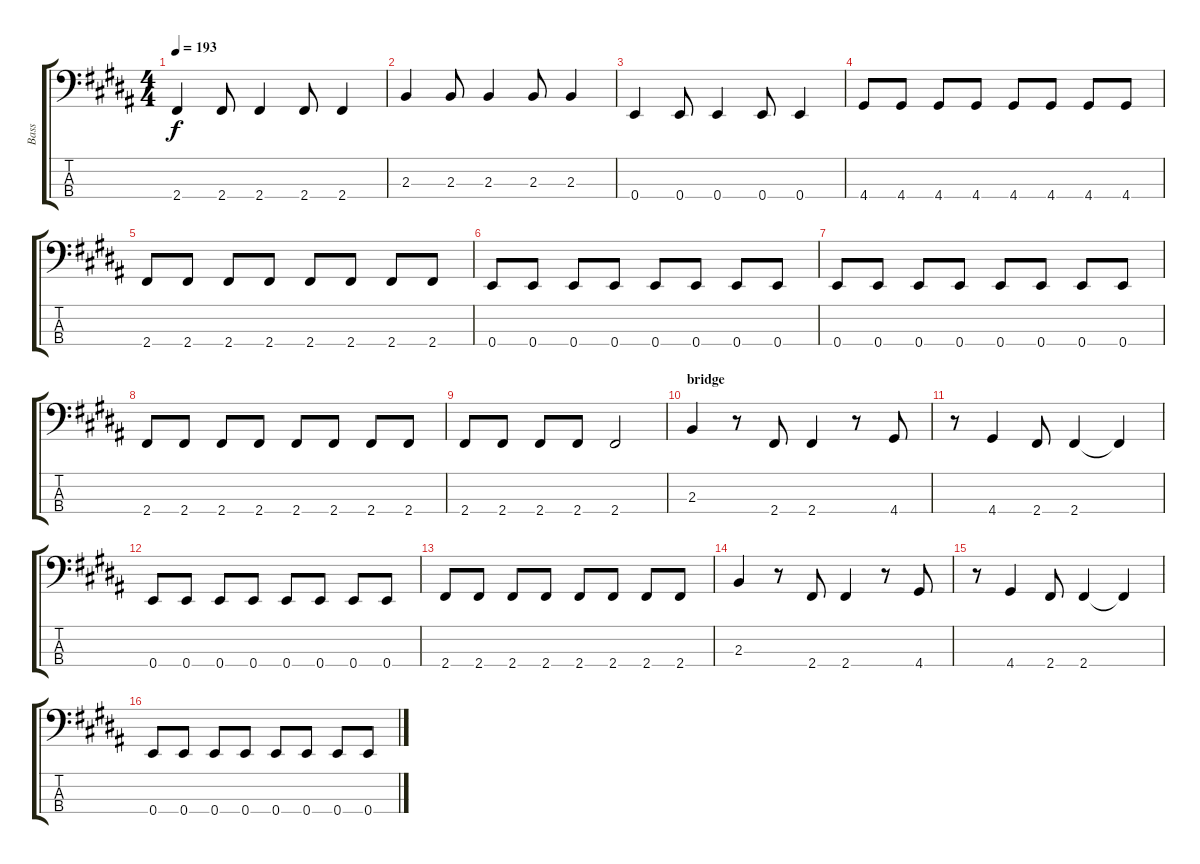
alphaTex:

\track ("Bass" "Bass") {instrument electricbasspick}
\staff {score tabs}
\tuning (G2 D2 A1 E1) {hide}
\ts (4 4)
\tempo 193
\clef f4
\ks b
2.4.4{dy f} 2.4.8 2.4.4 2.4.8 2.4.4 |
2.3.4 2.3.8 2.3.4 2.3.8 2.3.4 |
0.4.4 0.4.8 0.4.4 0.4.8 0.4.4 |
4.4.8 4.4.8 4.4.8 4.4.8 4.4.8 4.4.8 4.4.8 4.4.8 |
2.4.8 2.4.8 2.4.8 2.4.8 2.4.8 2.4.8 2.4.8 2.4.8 |
0.4.8 0.4.8 0.4.8 0.4.8 0.4.8 0.4.8 0.4.8 0.4.8 |
0.4.8 0.4.8 0.4.8 0.4.8 0.4.8 0.4.8 0.4.8 0.4.8 |
2.4.8 2.4.8 2.4.8 2.4.8 2.4.8 2.4.8 2.4.8 2.4.8 |
2.4.8 2.4.8 2.4.8 2.4.8 2.4.2 |
\section ("" "bridge")
2.3.4 r.8 2.4.8 2.4.4 r.8 4.4.8 |
r.8 4.4.4 2.4.8 2.4.4 2.4{t}.4 |
0.4.8 0.4.8 0.4.8 0.4.8 0.4.8 0.4.8 0.4.8 0.4.8 |
2.4.8 2.4.8 2.4.8 2.4.8 2.4.8 2.4.8 2.4.8 2.4.8 |
2.3.4 r.8 2.4.8 2.4.4 r.8 4.4.8 |
r.8 4.4.4 2.4.8 2.4.4 2.4{t}.4 |
0.4.8 0.4.8 0.4.8 0.4.8 0.4.8 0.4.8 0.4.8 0.4.8
